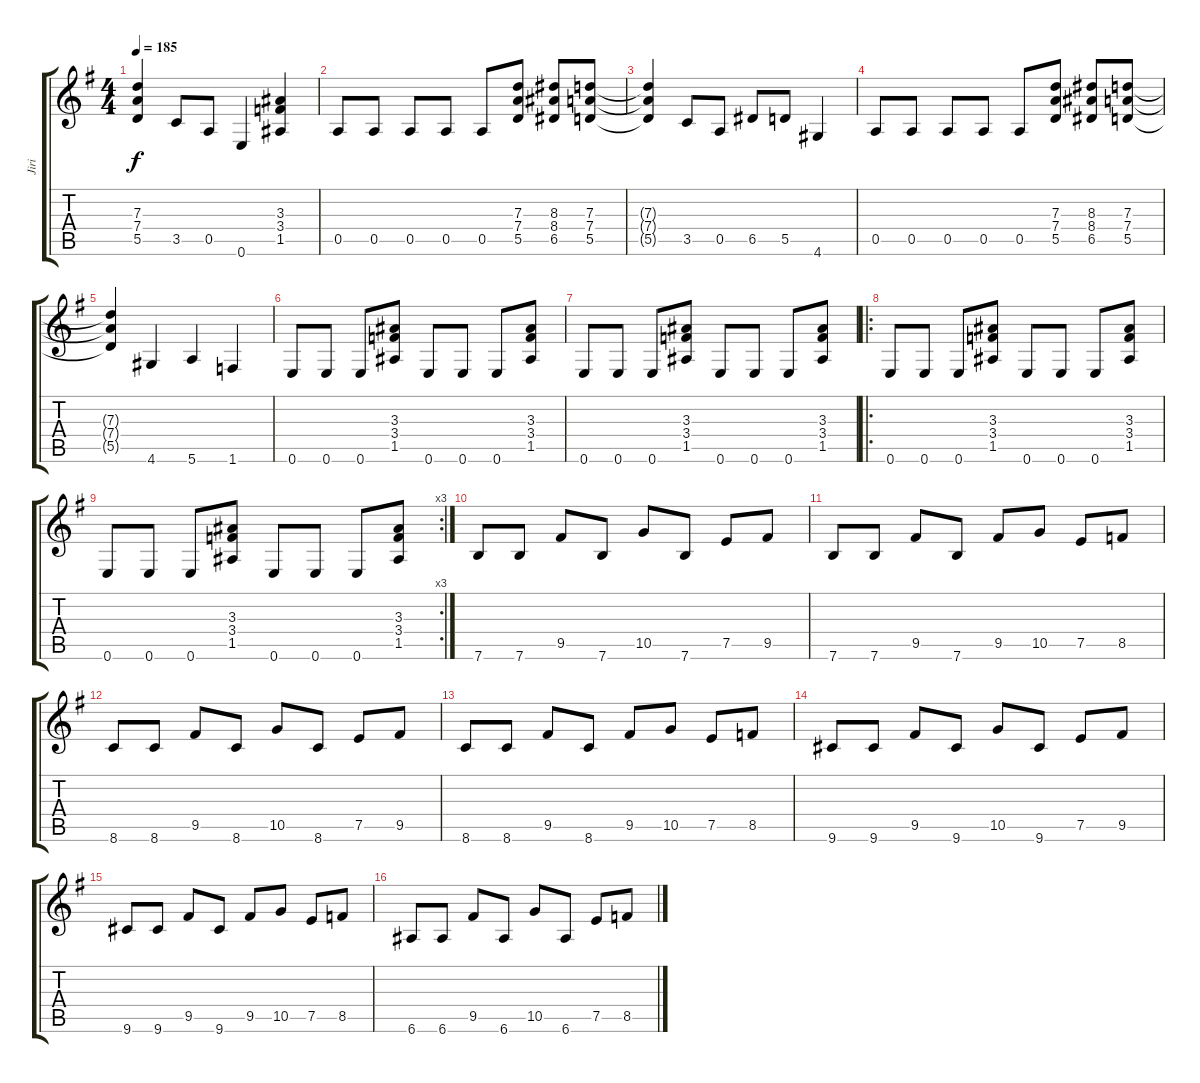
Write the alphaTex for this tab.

\track ("Jiri" "Jiri") {instrument distortionguitar}
\staff {score tabs}
\tuning (E4 B3 G3 D3 A2 E2) {hide}
\ts (4 4)
\tempo 185
\clef g2
\ks g
(7.3{t} 7.4{t} 5.5{t}).4{dy f} 3.5.8 0.5.8 0.6.4 (3.3 3.4 1.5).4 |
0.5.8 0.5.8 0.5.8 0.5.8 0.5.8 (7.3 7.4 5.5).8 (8.3 8.4 6.5).8 (7.3 7.4 5.5).8 |
(7.3{t} 7.4{t} 5.5{t}).4 3.5.8 0.5.8 6.5.8 5.5.8 4.6.4 |
0.5.8 0.5.8 0.5.8 0.5.8 0.5.8 (7.3 7.4 5.5).8 (8.3 8.4 6.5).8 (7.3 7.4 5.5).8 |
(7.3{t} 7.4{t} 5.5{t}).4 4.6.4 5.6.4 1.6.4 |
0.6.8 0.6.8 0.6.8 (3.3 3.4 1.5).8 0.6.8 0.6.8 0.6.8 (3.3 3.4 1.5).8 |
0.6.8 0.6.8 0.6.8 (3.3 3.4 1.5).8 0.6.8 0.6.8 0.6.8 (3.3 3.4 1.5).8 |
\ro
0.6.8 0.6.8 0.6.8 (3.3 3.4 1.5).8 0.6.8 0.6.8 0.6.8 (3.3 3.4 1.5).8 |
\rc 3
0.6.8 0.6.8 0.6.8 (3.3 3.4 1.5).8 0.6.8 0.6.8 0.6.8 (3.3 3.4 1.5).8 |
7.6.8 7.6.8 9.5.8 7.6.8 10.5.8 7.6.8 7.5.8 9.5.8 |
7.6.8 7.6.8 9.5.8 7.6.8 9.5.8 10.5.8 7.5.8 8.5.8 |
8.6.8 8.6.8 9.5.8 8.6.8 10.5.8 8.6.8 7.5.8 9.5.8 |
8.6.8 8.6.8 9.5.8 8.6.8 9.5.8 10.5.8 7.5.8 8.5.8 |
9.6.8 9.6.8 9.5.8 9.6.8 10.5.8 9.6.8 7.5.8 9.5.8 |
9.6.8 9.6.8 9.5.8 9.6.8 9.5.8 10.5.8 7.5.8 8.5.8 |
6.6.8 6.6.8 9.5.8 6.6.8 10.5.8 6.6.8 7.5.8 8.5.8
